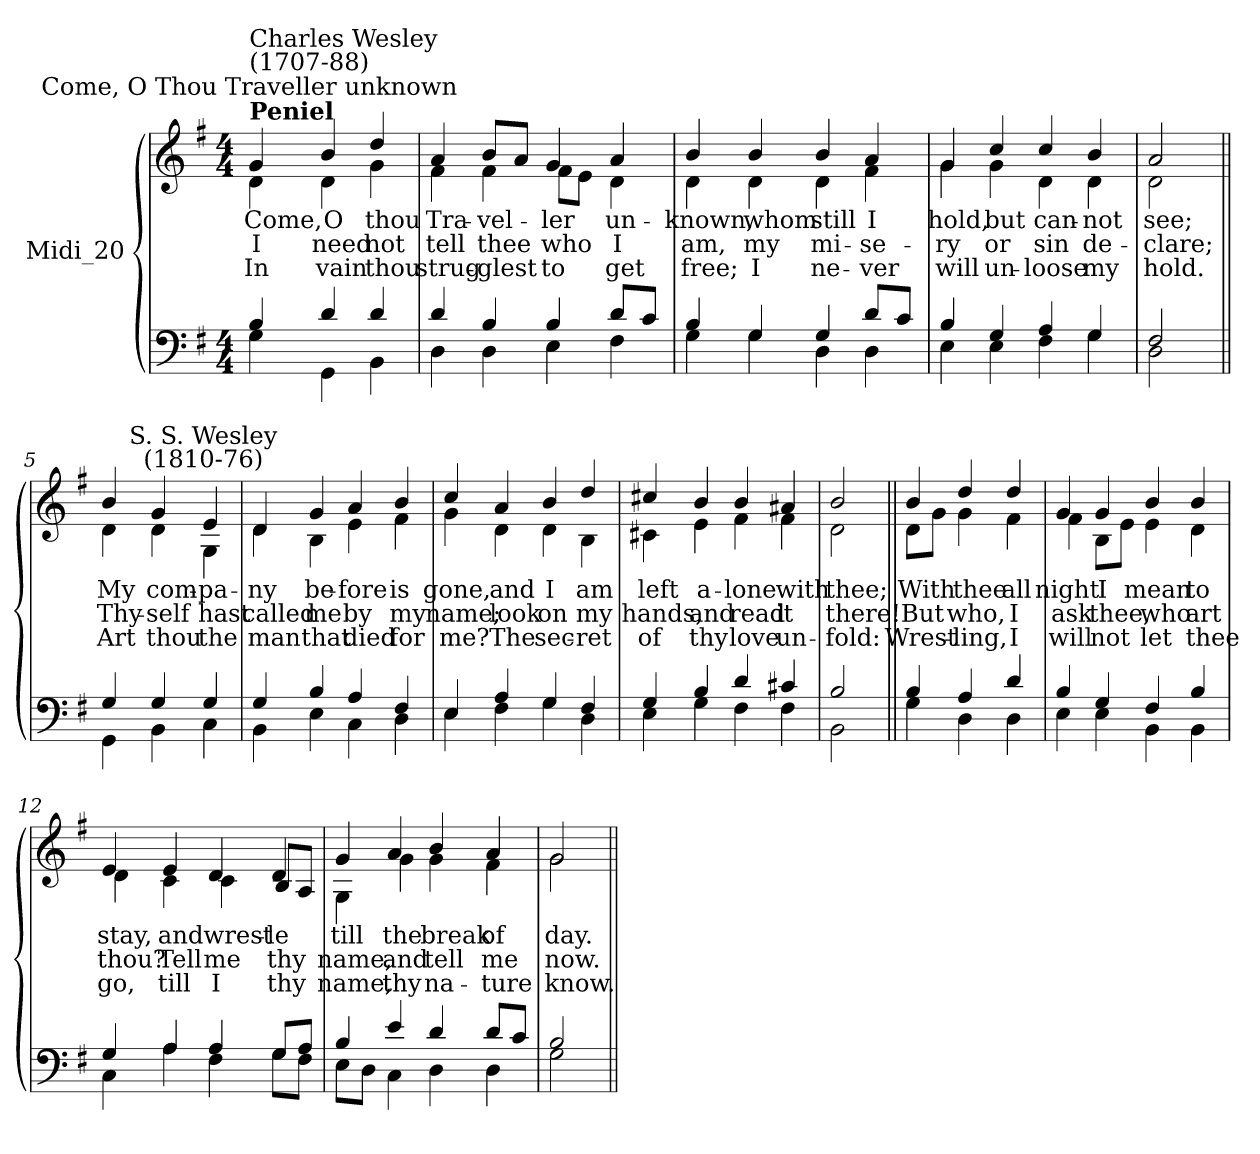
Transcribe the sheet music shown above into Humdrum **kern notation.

**kern	**kern	**text	**text	**text
*part2	*part1	*part1	*part1	*part1
*staff2	*staff1	*staff1	*staff1	*staff1
*I"Midi_20	*I"Midi_20	*	*	*
*clefF4	*clefG2	*	*	*
*k[f#]	*k[f#]	*	*	*
*G:	*G:	*	*	*
*M4/4	*M4/4	*	*	*
=	=	=	=	=
*^	*^	*	*	*
!	!	!LO:TX:a:B:t=Peniel	!	!	!	!
!	!	!LO:TX:a:cj:t=Come, O Thou Traveller unknown	!	!	!	!
!	!	!LO:TX:a:t=Charles Wesley\n(1707-88)	!	!	!	!
!	!	!	!	!LO:LY:b	!LO:LY:b	!LO:LY:b
4B/	4G\	4g/	4d\	Come,	I	In
!	!	!	!	!LO:LY:b	!LO:LY:b	!LO:LY:b
4d/	4GG\	4b/	4d\	O	need	vain
!	!	!	!	!LO:LY:b	!LO:LY:b	!LO:LY:b
4d/	4BB\	4dd/	4g\	thou	not	thou
=1	=1	=1	=1	=1	=1	=1
!	!	!	!	!LO:LY:b	!LO:LY:b	!LO:LY:b
4d	4D\	4a/	4f#\	Tra-	-tell	strug-
!	!	!	!	!LO:LY:b	!LO:LY:b	!LO:LY:b
4B/	4D\	8b/L	4f#\	-vel-	-thee	glest
.	.	8a/J	.	.	.	.
!	!	!	!	!LO:LY:b	!LO:LY:b	!LO:LY:b
4B/	4E\	4g/	8f#\L	ler	who	to
.	.	.	8e\J	.	.	.
!	!	!	!	!LO:LY:b	!LO:LY:b	!LO:LY:b
8dL	4F#\	4a/	4d\	un-	-I	get
8cJ	.	.	.	.	.	.
=2	=2	=2	=2	=2	=2	=2
!	!	!	!	!LO:LY:b	!LO:LY:b	!LO:LY:b
4B/	4G\	4b/	4d\	known,	am,	free;
!	!	!	!	!LO:LY:b	!LO:LY:b	!LO:LY:b
4G/	4G\	4b/	4d\	whom	my	I
!	!	!	!	!LO:LY:b	!LO:LY:b	!LO:LY:b
4G/	4D\	4b/	4d\	still	mi-	-ne-
!	!	!	!	!LO:LY:b	!LO:LY:b	!LO:LY:b
8dL	4D\	4a/	4f#\	-I	se-	-ver
8cJ	.	.	.	.	.	.
=3	=3	=3	=3	=3	=3	=3
!	!	!	!	!LO:LY:b	!LO:LY:b	!LO:LY:b
4B/	4E\	4g/	4g\	hold,	ry	will
!	!	!	!	!LO:LY:b	!LO:LY:b	!LO:LY:b
4G/	4E\	4cc/	4g\	but	or	un-
!	!	!	!	!LO:LY:b	!LO:LY:b	!LO:LY:b
4A/	4F#\	4cc/	4d\	-can-	-sin	loose
!	!	!	!	!LO:LY:b	!LO:LY:b	!LO:LY:b
4G/	4G\	4b/	4d\	not	de-	-my
=4	=4	=4	=4	=4	=4	=4
!	!	!	!	!LO:LY:b	!LO:LY:b	!LO:LY:b
2F#/	2D\	2a/	2d\	see;	clare;	hold.
=5||	=5||	=5||	=5||	=5||	=5||	=5||
!	!	!	!	!LO:LY:b	!LO:LY:b	!LO:LY:b
4G/	4GG\	4b/	4d\	My	Thy-	-Art
!	!	!	!	!LO:LY:b	!LO:LY:b	!LO:LY:b
4G/	4BB\	4g/	4d\	com-	-self	thou
!	!	!LO:TX:a:cj:t=S. S. Wesley\n(1810-76)	!	!	!	!
!	!	!	!	!LO:LY:b	!LO:LY:b	!LO:LY:b
4G/	4C\	4e/	4G	pa-	-hast	the
!!LO:LB:g=z	!!
=6	=6	=6	=6	=6	=6	=6
!	!	!	!	!LO:LY:b	!LO:LY:b	!LO:LY:b
4G/	4BB\	4d/	4d\	ny	called	man
!	!	!	!	!LO:LY:b	!LO:LY:b	!LO:LY:b
4B/	4E\	4g/	4B\	be-	-me	that
!	!	!	!	!LO:LY:b	!LO:LY:b	!LO:LY:b
4A/	4C\	4a/	4e\	fore	by	died
!	!	!	!	!LO:LY:b	!LO:LY:b	!LO:LY:b
4F#/	4D\	4b/	4f#\	is	my	for
=7	=7	=7	=7	=7	=7	=7
!	!	!	!	!LO:LY:b	!LO:LY:b	!LO:LY:b
4E/	4E\	4cc/	4g\	gone,	name;	me?
!	!	!	!	!LO:LY:b	!LO:LY:b	!LO:LY:b
4A/	4F#\	4a/	4d\	and	look	The
!	!	!	!	!LO:LY:b	!LO:LY:b	!LO:LY:b
4G/	4G\	4b/	4d\	I	on	sec-
!	!	!	!	!LO:LY:b	!LO:LY:b	!LO:LY:b
4F#/	4D\	4dd/	4B\	-am	my	ret
=8	=8	=8	=8	=8	=8	=8
!	!	!	!	!LO:LY:b	!LO:LY:b	!LO:LY:b
4G/	4E\	4cc#X/	4c#X\	left	hands,	of
!	!	!	!	!LO:LY:b	!LO:LY:b	!LO:LY:b
4B/	4G\	4b/	4e\	a-	-and	thy
!	!	!	!	!LO:LY:b	!LO:LY:b	!LO:LY:b
4d	4F#\	4b/	4f#\	lone	read	love
!	!	!	!	!LO:LY:b	!LO:LY:b	!LO:LY:b
4c#X/	4F#\	4a#X/	4f#\	with	it	un-
=9	=9	=9	=9	=9	=9	=9
!	!	!	!	!LO:LY:b	!LO:LY:b	!LO:LY:b
2B/	2BB\	2b/	2d\	-thee;	there!	fold:
=10||	=10||	=10||	=10||	=10||	=10||	=10||
!	!	!	!	!LO:LY:b	!LO:LY:b	!LO:LY:b
4B/	4G\	4b/	8dL	With	But	Wrest-
.	.	.	8gJ	.	.	.
!	!	!	!	!LO:LY:b	!LO:LY:b	!LO:LY:b
4A/	4D\	4dd/	4g\	thee	who,	ling,
!	!	!	!	!LO:LY:b	!LO:LY:b	!LO:LY:b
4d	4D\	4dd/	4f#\	all	I	I
=11	=11	=11	=11	=11	=11	=11
!	!	!	!	!LO:LY:b	!LO:LY:b	!LO:LY:b
4B/	4E\	4g/	4f#\	night	ask	will
!	!	!	!	!LO:LY:b	!LO:LY:b	!LO:LY:b
4G/	4E\	4g/	8BL	I	thee,	not
.	.	.	8eJ	.	.	.
!	!	!	!	!LO:LY:b	!LO:LY:b	!LO:LY:b
4F#/	4BB\	4b/	4e\	mean	who	let
!	!	!	!	!LO:LY:b	!LO:LY:b	!LO:LY:b
4B/	4BB\	4b/	4d\	to	art	thee
!!LO:LB:g=z	!!
=12	=12	=12	=12	=12	=12	=12
!	!	!	!	!LO:LY:b	!LO:LY:b	!LO:LY:b
4G/	4C\	4e/	4d\	stay,	thou?	go,
!	!	!	!	!LO:LY:b	!LO:LY:b	!LO:LY:b
4A/	4A\	4e/	4c\	and	Tell	till
!	!	!	!	!LO:LY:b	!LO:LY:b	!LO:LY:b
4A/	4F#\	4d/	4c\	wrest-	-me	I
!	!	!	!	!LO:LY:b	!LO:LY:b	!LO:LY:b
8G/L	8G\L	4d/	8BL	le	thy	thy
8A/J	8F#\J	.	8A/J	.	.	.
=13	=13	=13	=13	=13	=13	=13
!	!	!	!	!LO:LY:b	!LO:LY:b	!LO:LY:b
4B/	8E\L	4g/	4G\	till	name,	name,
.	8D\J	.	.	.	.	.
!	!	!	!	!LO:LY:b	!LO:LY:b	!LO:LY:b
4e	4C\	4a/	4g\	the	and	thy
!	!	!	!	!LO:LY:b	!LO:LY:b	!LO:LY:b
4d/	4D\	4b/	4g\	break	tell	na-
!	!	!	!	!LO:LY:b	!LO:LY:b	!LO:LY:b
8dL	4D\	4a/	4f#\	-of	me	ture
8cJ	.	.	.	.	.	.
=14	=14	=14	=14	=14	=14	=14
!	!	!	!	!LO:LY:b	!LO:LY:b	!LO:LY:b
2B/	2G\	2g/	2g\	day.	now.	know.
*v	*v	*	*	*	*	*
*	*v	*v	*	*	*
=||	=||	=||	=||	=||
*-	*-	*-	*-	*-
